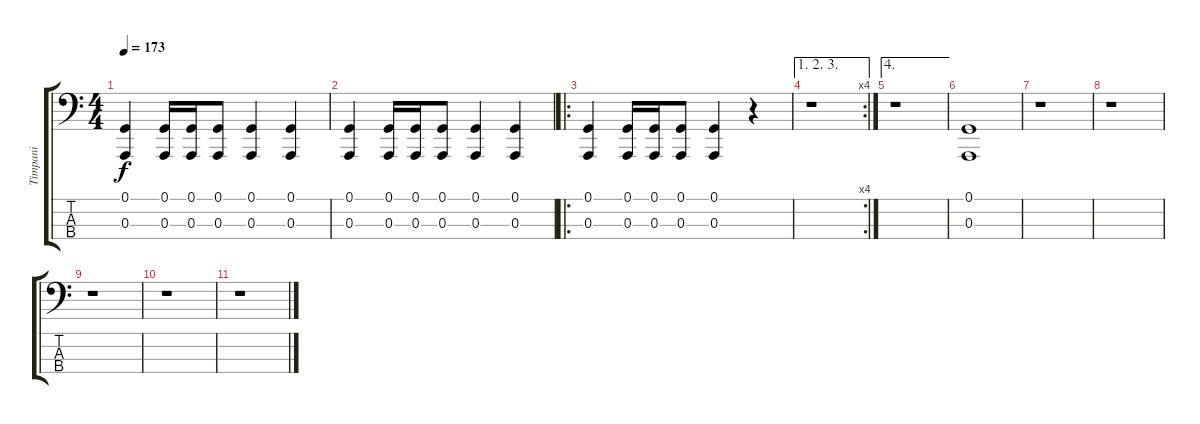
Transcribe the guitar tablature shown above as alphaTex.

\track ("Timpani" "Timpani") {instrument timpani}
\staff {score tabs}
\tuning (G2 D2 A1 E1) {hide}
\ts (4 4)
\tempo 173
\clef f4
\ks c
(0.1 0.3).4{dy f volume 14 balance 8 instrument timpani} (0.1 0.3).16 (0.1 0.3).16 (0.1 0.3).8 (0.1 0.3).4 (0.1 0.3).4 |
(0.1 0.3).4{volume 14 balance 8 instrument timpani} (0.1 0.3).16 (0.1 0.3).16 (0.1 0.3).8 (0.1 0.3).4 (0.1 0.3).4 |
\ro
(0.1 0.3).4{volume 14 balance 8 instrument timpani} (0.1 0.3).16 (0.1 0.3).16 (0.1 0.3).8 (0.1 0.3).4 r.4 |
\ae (1 2 3)
\rc 4
r.1 |
\ae 4
r.1 |
(0.1 0.3).1 |
r.1 |
r.1 |
r.1 |
r.1 |
r.1
